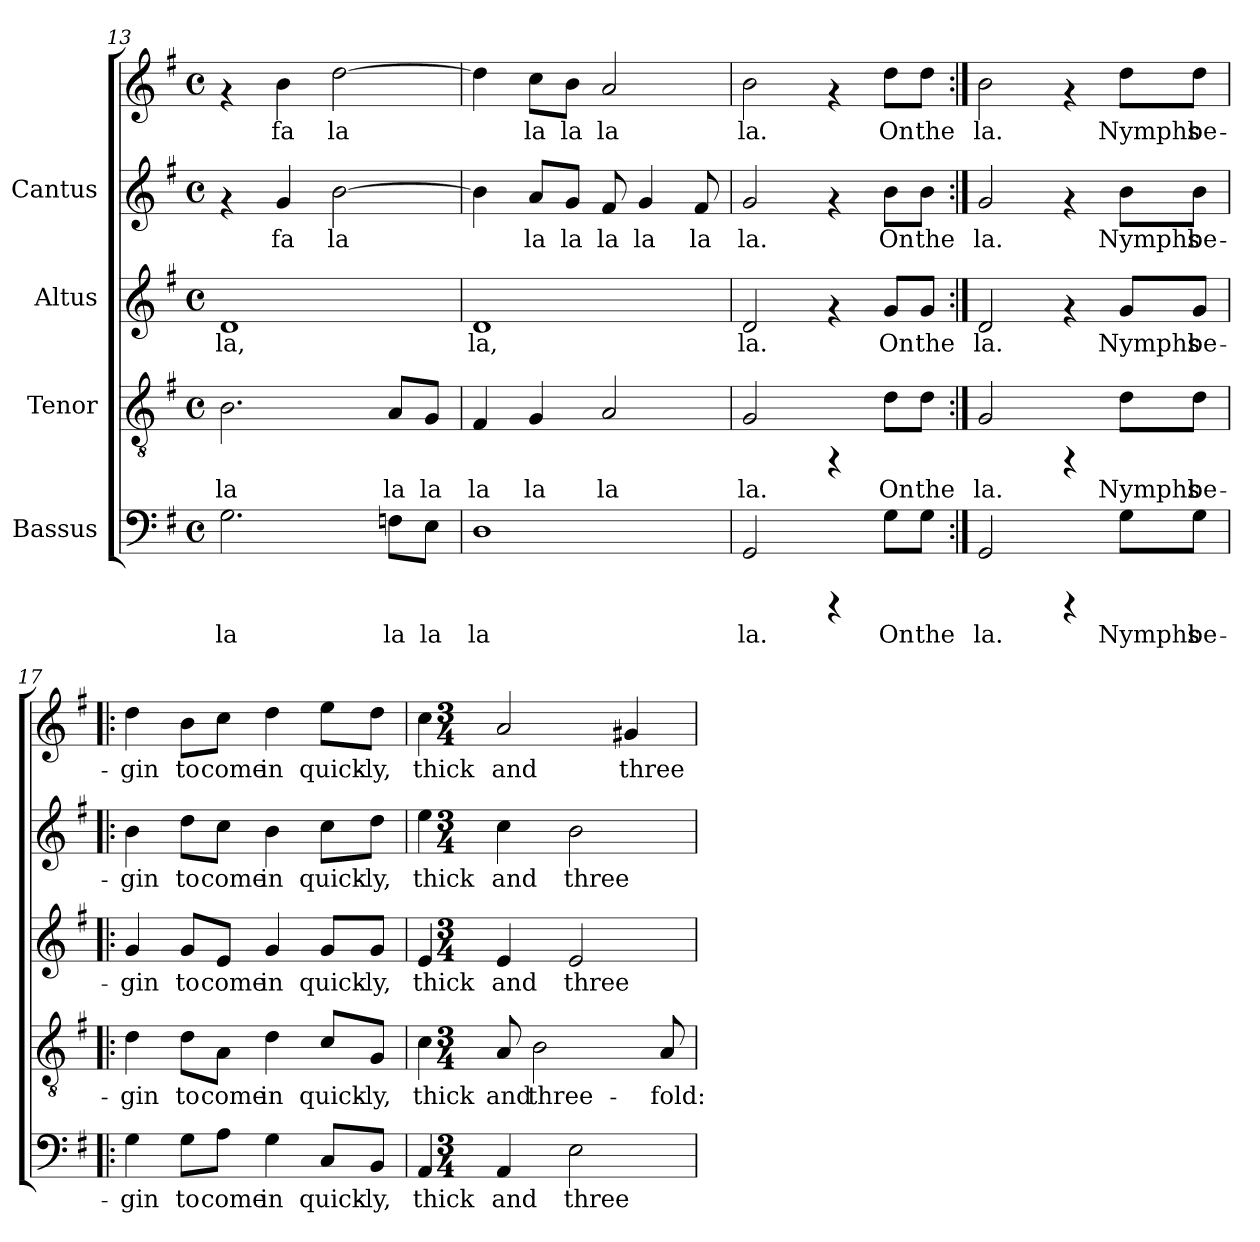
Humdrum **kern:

**kern	**text	**kern	**text	**kern	**text	**kern	**text	**kern	**text
*part4	*part4	*part3	*part3	*part2	*part2	*part1	*part1	*part1	*part1
*staff5	*staff5	*staff4	*staff4	*staff3	*staff3	*staff2	*staff2	*staff1	*staff1
*I"Bassus	*	*I"Tenor	*	*I"Altus	*	*I"Cantus	*	*	*
*clefF4	*	*clefGv2	*	*clefG2	*	*clefG2	*	*clefG2	*
*k[f#]	*	*k[f#]	*	*k[f#]	*	*k[f#]	*	*k[f#]	*
*G:	*	*G:	*	*G:	*	*G:	*	*G:	*
*M4/4	*	*M4/4	*	*M4/4	*	*M4/4	*	*M4/4	*
*met(c)	*	*met(c)	*	*met(c)	*	*met(c)	*	*met(c)	*
=13	=13	=13	=13	=13	=13	=13	=13	=13	=13
!	!LO:LY:b:cj	!	!LO:LY:b:cj	!	!LO:LY:b:cj	!	!	!	!
2.G\	la	2.B\	la	1d	la,	4rf	.	4rf	.
!	!	!	!	!	!	!	!LO:LY:b:cj	!	!LO:LY:b:cj
.	.	.	.	.	.	4g/	fa	4b\	fa
!	!	!	!	!	!	!	!LO:LY:b:cj	!	!LO:LY:b:cj
.	.	.	.	.	.	[>2b\	la	[>2dd\	la
!	!LO:LY:b:cj	!	!LO:LY:b:cj	!	!	!	!	!	!
8Fn\L	la	8A/L	la	.	.	.	.	.	.
!	!LO:LY:b:cj	!	!LO:LY:b:cj	!	!	!	!	!	!
8E\J	la	8G/J	la	.	.	.	.	.	.
!!LO:LB:g=z
=14	=14	=14	=14	=14	=14	=14	=14	=14	=14
!	!LO:LY:b:cj	!	!LO:LY:b:cj	!	!LO:LY:b:cj	!	!LO:LY:b:cj	!	!LO:LY:b:cj
1D	la	4F#/	la	1d	la,	4b\]	.	4dd\]	.
!	!	!	!LO:LY:b:cj	!	!	!	!LO:LY:b:cj	!	!LO:LY:b:cj
.	.	4G/	la	.	.	8a/L	la	8cc\L	la
!	!	!	!	!	!	!	!LO:LY:b:cj	!	!LO:LY:b:cj
.	.	.	.	.	.	8g/J	la	8b\J	la
!	!	!	!LO:LY:b:cj	!	!	!	!LO:LY:b:cj	!	!LO:LY:b:cj
.	.	2A/	la	.	.	8f#/	la	2a/	la
!	!	!	!	!	!	!	!LO:LY:b:cj	!	!
.	.	.	.	.	.	4g/	la	.	.
!	!	!	!	!	!	!	!LO:LY:b:cj	!	!
.	.	.	.	.	.	8f#/	la	.	.
=15	=15	=15	=15	=15	=15	=15	=15	=15	=15
!	!LO:LY:b:cj	!	!LO:LY:b:cj	!	!LO:LY:b:cj	!	!LO:LY:b:cj	!	!LO:LY:b:cj
2GG/	la.	2G/	la.	2d/	la.	2g/	la.	2b\	la.
4rCCC	.	4rFF	.	4rf	.	4rf	.	4rf	.
!	!LO:LY:b:cj	!	!LO:LY:b:cj	!	!LO:LY:b:cj	!	!LO:LY:b:cj	!	!LO:LY:b:cj
8G\L	On	8d\L	On	8g/L	On	8b\L	On	8dd\L	On
!	!LO:LY:b:cj	!	!LO:LY:b:cj	!	!LO:LY:b:cj	!	!LO:LY:b:cj	!	!LO:LY:b:cj
8G\J	the	8d\J	the	8g/J	the	8b\J	the	8dd\J	the
=16:|!	=16:|!	=16:|!	=16:|!	=16:|!	=16:|!	=16:|!	=16:|!	=16:|!	=16:|!
!	!LO:LY:b:cj	!	!LO:LY:b:cj	!	!LO:LY:b:cj	!	!LO:LY:b:cj	!	!LO:LY:b:cj
2GG/	la.	2G/	la.	2d/	la.	2g/	-la.	2b\	la.
4rCCC	.	4rFF	.	4rf	.	4rf	.	4rf	.
!	!LO:LY:b:cj	!	!LO:LY:b:cj	!	!LO:LY:b:cj	!	!LO:LY:b:cj	!	!LO:LY:b:cj
8G\L	Nymphs	8d\L	Nymphs	8g/L	Nymphs	8b\L	Nymphs	8dd\L	Nymphs
!	!LO:LY:b:cj	!	!LO:LY:b:cj	!	!LO:LY:b:cj	!	!LO:LY:b:cj	!	!LO:LY:b:cj
8G\J	be-	8d\J	be-	8g/J	be-	8b\J	be-	8dd\J	be-
=17!|:	=17!|:	=17!|:	=17!|:	=17!|:	=17!|:	=17!|:	=17!|:	=17!|:	=17!|:
!	!LO:LY:b:cj	!	!LO:LY:b:cj	!	!LO:LY:b:cj	!	!LO:LY:b:cj	!	!LO:LY:b:cj
4G\	-gin	4d\	-gin	4g/	-gin	4b\	gin	4dd\	-gin
!	!LO:LY:b:cj	!	!LO:LY:b:cj	!	!LO:LY:b:cj	!	!LO:LY:b:cj	!	!LO:LY:b:cj
8G\L	to	8d\L	to	8g/L	to	8dd\L	to	8b\L	to
!	!LO:LY:b:cj	!	!LO:LY:b:cj	!	!LO:LY:b:cj	!	!LO:LY:b:cj	!	!LO:LY:b:cj
8A\J	come	8A\J	come	8e/J	come	8cc\J	come	8cc\J	come
!	!LO:LY:b:cj	!	!LO:LY:b:cj	!	!LO:LY:b:cj	!	!LO:LY:b:cj	!	!LO:LY:b:cj
4G\	in	4d\	in	4g/	in	4b\	in	4dd\	in
!	!LO:LY:b:cj	!	!LO:LY:b:cj	!	!LO:LY:b:cj	!	!LO:LY:b:cj	!	!LO:LY:b:cj
8C/L	quick-	8c/L	quick-	8g/L	quick-	8cc\L	quick-	8ee\L	quick-
!	!LO:LY:b:cj	!	!LO:LY:b:cj	!	!LO:LY:b:cj	!	!LO:LY:b:cj	!	!LO:LY:b:cj
8BB/J	-ly,	8G/J	-ly,	8g/J	-ly,	8dd\J	-ly,	8dd\J	-ly,
!!LO:LB:g=z
=18	=18	=18	=18	=18	=18	=18	=18	=18	=18
!	!LO:LY:b:cj	!	!LO:LY:b:cj	!	!LO:LY:b:cj	!	!LO:LY:b:cj	!	!LO:LY:b:cj
4AA/	thick	4c\	thick	4e/	thick	4ee\	-thick	4cc\	thick
*M3/4	*	*M3/4	*	*M3/4	*	*M3/4	*	*M3/4	*
!	!LO:LY:b:cj	!	!LO:LY:b:cj	!	!LO:LY:b:cj	!	!LO:LY:b:cj	!	!LO:LY:b:cj
4AA/	and	8A/	and	4e/	and	4cc\	and	2a/	and
!	!	!	!LO:LY:b:cj	!	!	!	!	!	!
.	.	2B\	three-	.	.	.	.	.	.
!	!LO:LY:b:cj	!	!	!	!LO:LY:b:cj	!	!LO:LY:b:cj	!	!
2E\	three-	.	.	2e/	three-	2b\	three-	.	.
!	!	!	!	!	!	!	!	!	!LO:LY:b:cj
.	.	.	.	.	.	.	.	4g#X/	three-
!	!	!	!LO:LY:b:cj	!	!	!	!	!	!
.	.	8A/	-fold:	.	.	.	.	.	.
=	=	=	=	=	=	=	=	=	=
*-	*-	*-	*-	*-	*-	*-	*-	*-	*-
